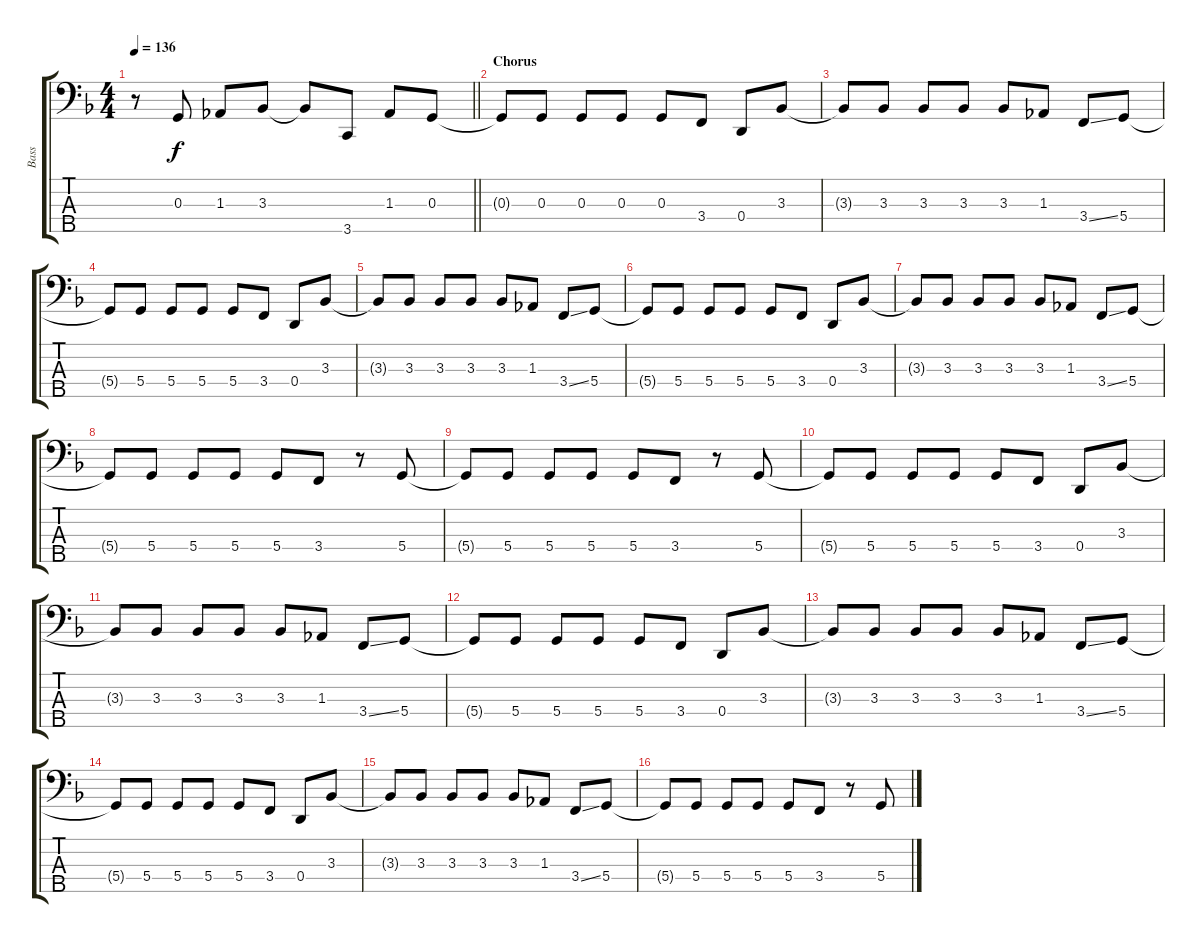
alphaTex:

\track ("Bass" "Bass") {instrument electricbasspick}
\staff {score tabs}
\tuning (F2 C2 G1 D1 A0) {hide}
\ts (4 4)
\tempo 136
\clef f4
\barLineRight lightlight
\ks dminor
r.8{dy f} 0.3.8 1.3.8 3.3.8 3.3{t}.8 3.5.8 1.3.8 0.3.8 |
\section ("" "Chorus")
0.3{t}.8 0.3.8 0.3.8 0.3.8 0.3.8 3.4.8 0.4.8 3.3.8 |
3.3{t}.8 3.3.8 3.3.8 3.3.8 3.3.8 1.3.8 3.4{ss}.8 5.4.8 |
5.4{t}.8 5.4.8 5.4.8 5.4.8 5.4.8 3.4.8 0.4.8 3.3.8 |
3.3{t}.8 3.3.8 3.3.8 3.3.8 3.3.8 1.3.8 3.4{ss}.8 5.4.8 |
5.4{t}.8 5.4.8 5.4.8 5.4.8 5.4.8 3.4.8 0.4.8 3.3.8 |
3.3{t}.8 3.3.8 3.3.8 3.3.8 3.3.8 1.3.8 3.4{ss}.8 5.4.8 |
5.4{t}.8 5.4.8 5.4.8 5.4.8 5.4.8 3.4.8 r.8 5.4.8 |
5.4{t}.8 5.4.8 5.4.8 5.4.8 5.4.8 3.4.8 r.8 5.4.8 |
5.4{t}.8 5.4.8 5.4.8 5.4.8 5.4.8 3.4.8 0.4.8 3.3.8 |
3.3{t}.8 3.3.8 3.3.8 3.3.8 3.3.8 1.3.8 3.4{ss}.8 5.4.8 |
5.4{t}.8 5.4.8 5.4.8 5.4.8 5.4.8 3.4.8 0.4.8 3.3.8 |
3.3{t}.8 3.3.8 3.3.8 3.3.8 3.3.8 1.3.8 3.4{ss}.8 5.4.8 |
5.4{t}.8 5.4.8 5.4.8 5.4.8 5.4.8 3.4.8 0.4.8 3.3.8 |
3.3{t}.8 3.3.8 3.3.8 3.3.8 3.3.8 1.3.8 3.4{ss}.8 5.4.8 |
5.4{t}.8 5.4.8 5.4.8 5.4.8 5.4.8 3.4.8 r.8 5.4.8
